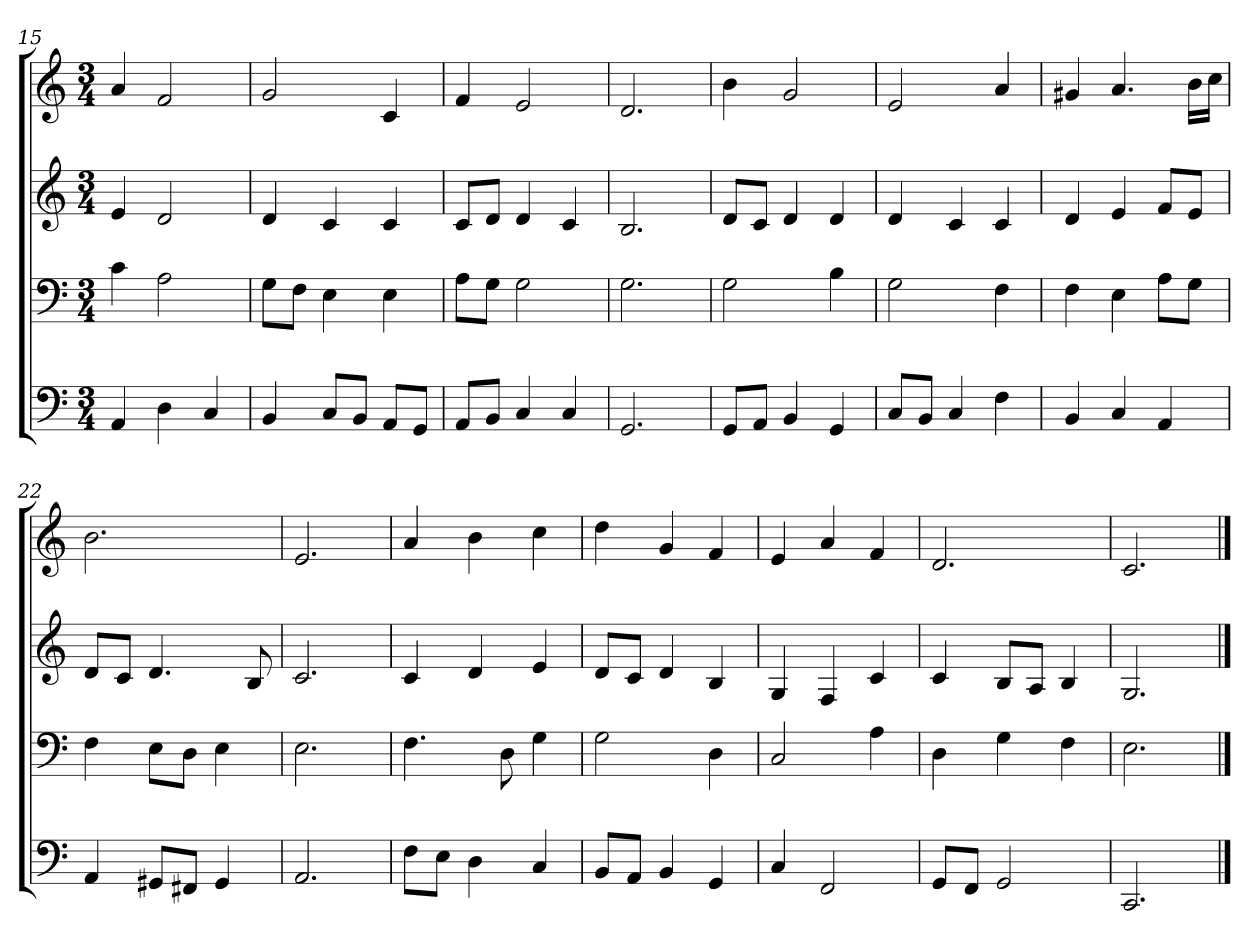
**kern	**kern	**kern	**kern
*part4	*part3	*part2	*part1
*staff4	*staff3	*staff2	*staff1
*clefF4	*clefF4	*clefG2	*clefG2
*M3/4	*M3/4	*M3/4	*M3/4
=15	=15	=15	=15
4AA	4c	4e	4a
4D	2A	2d	2f
4C	.	.	.
=16	=16	=16	=16
4BB	8G\L	4d	2g
.	8F\J	.	.
8C/L	4E	4c	.
8BB/J	.	.	.
8AA/L	4E	4c	4c
8GG/J	.	.	.
=17	=17	=17	=17
8AA/L	8A\L	8c/L	4f
8BB/J	8G\J	8d/J	.
4C	2G	4d	2e
4C	.	4c	.
=18	=18	=18	=18
2.GG	2.G	2.B	2.d
=19	=19	=19	=19
8GG/L	2G	8d/L	4b
8AA/J	.	8c/J	.
4BB	.	4d	2g
4GG	4B	4d	.
=20	=20	=20	=20
8C/L	2G	4d	2e
8BB/J	.	.	.
4C	.	4c	.
4F	4F	4c	4a
=21	=21	=21	=21
4BB	4F	4d	4g#X
4C	4E	4e	4.a
4AA	8A\L	8f/L	.
.	8G\J	8e/J	16b\LL
.	.	.	16cc\JJ
=22	=22	=22	=22
4AA	4F	8d/L	2.b
.	.	8c/J	.
8GG#X/L	8E\L	4.d	.
8FF#X/J	8D\J	.	.
4GG#	4E	.	.
.	.	8B	.
=23	=23	=23	=23
2.AA	2.E	2.c	2.e
=24	=24	=24	=24
8F\L	4.F	4c	4a
8E\J	.	.	.
4D	.	4d	4b
.	8D	.	.
4C	4G	4e	4cc
=25	=25	=25	=25
8BB/L	2G	8d/L	4dd
8AA/J	.	8c/J	.
4BB	.	4d	4g
4GG	4D	4B	4f
=26	=26	=26	=26
4C	2C	4G	4e
2FF	.	4F	4a
.	4A	4c	4f
=27	=27	=27	=27
8GG/L	4D	4c	2.d
8FF/J	.	.	.
2GG	4G	8B/L	.
.	.	8A/J	.
.	4F	4B	.
=28	=28	=28	=28
2.CC	2.E	2.G	2.c
==	==	==	==
*-	*-	*-	*-
